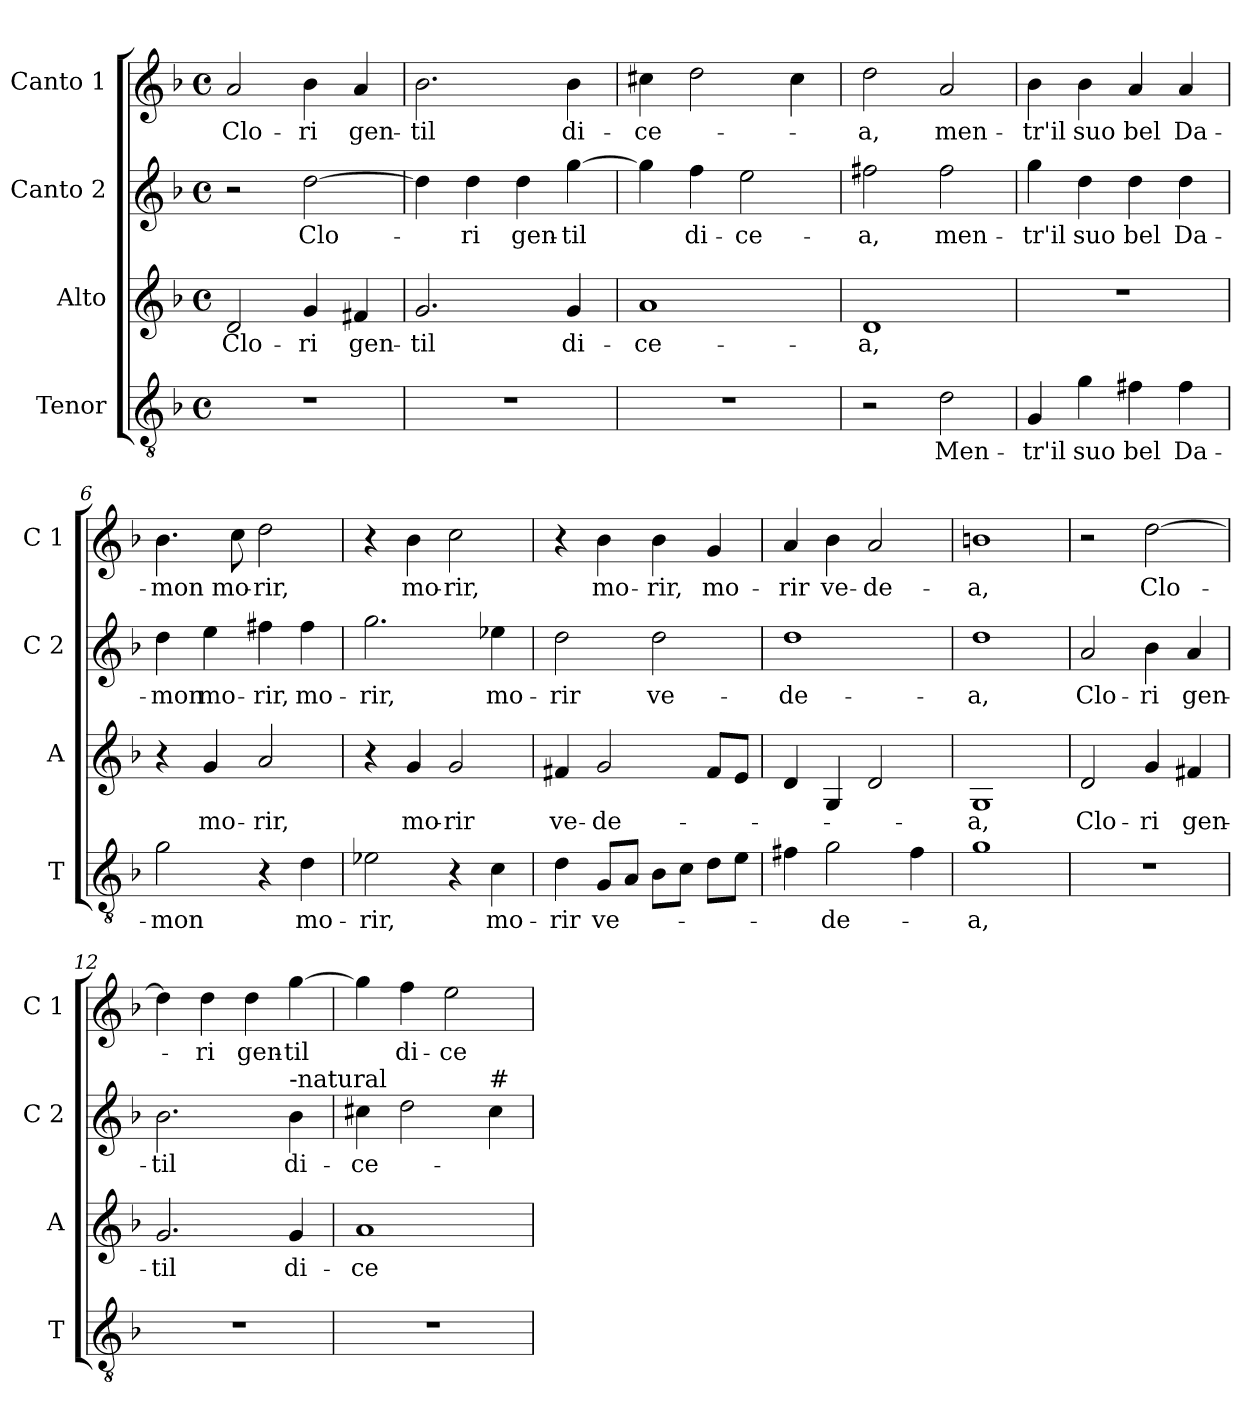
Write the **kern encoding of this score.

**kern	**text	**kern	**text	**kern	**text	**kern	**text
*part4	*part4	*part3	*part3	*part2	*part2	*part1	*part1
*staff4	*staff4	*staff3	*staff3	*staff2	*staff2	*staff1	*staff1
*I"Tenor	*	*I"Alto	*	*I"Canto 2	*	*I"Canto 1	*
*I'T	*	*I'A	*	*I'C 2	*	*I'C 1	*
*clefGv2	*	*clefG2	*	*clefG2	*	*clefG2	*
*k[b-]	*	*k[b-]	*	*k[b-]	*	*k[b-]	*
*F:	*	*F:	*	*F:	*	*F:	*
*M4/4	*	*M4/4	*	*M4/4	*	*M4/4	*
*met(c)	*	*met(c)	*	*met(c)	*	*met(c)	*
=1	=1	=1	=1	=1	=1	=1	=1
!	!	!	!LO:LY:b	!	!	!	!LO:LY:b
1r	.	2d/	Clo-	2r	.	2a/	Clo-
!	!	!	!LO:LY:b	!	!LO:LY:b	!	!LO:LY:b
.	.	4g/	-ri	[2dd\	Clo-	4b-\	-ri
!	!	!	!LO:LY:b	!	!	!	!LO:LY:b
.	.	4f#X/	gen-	.	.	4a/	gen-
=2	=2	=2	=2	=2	=2	=2	=2
!	!	!	!LO:LY:b	!	!	!	!LO:LY:b
1r	.	2.g/	-til	4dd\]	.	2.b-\	-til
!	!	!	!	!	!LO:LY:b	!	!
.	.	.	.	4dd\	-ri	.	.
!	!	!	!	!	!LO:LY:b	!	!
.	.	.	.	4dd\	gen-	.	.
!	!	!	!LO:LY:b	!	!LO:LY:b	!	!LO:LY:b
.	.	4g/	di-	[4gg\	-til	4b-\	di-
=3	=3	=3	=3	=3	=3	=3	=3
!	!	!	!LO:LY:b	!	!	!	!LO:LY:b
1r	.	1a	-ce-	4gg\]	.	4cc#X\	-ce-
!	!	!	!	!	!LO:LY:b	!	!
.	.	.	.	4ff\	di-	2dd\	.
!	!	!	!	!	!LO:LY:b	!	!
.	.	.	.	2ee\	-ce-	.	.
.	.	.	.	.	.	4cc#\	.
=4	=4	=4	=4	=4	=4	=4	=4
!	!	!	!LO:LY:b	!	!LO:LY:b	!	!LO:LY:b
2r	.	1d	-a,	2ff#X\	-a,	2dd\	-a,
!	!LO:LY:b	!	!	!	!LO:LY:b	!	!LO:LY:b
2d\	Men-	.	.	2ff#\	men-	2a/	men-
=5	=5	=5	=5	=5	=5	=5	=5
!	!LO:LY:b	!	!	!	!LO:LY:b	!	!LO:LY:b
4G/	-tr'il	1r	.	4gg\	-tr'il	4b-\	-tr'il
!	!LO:LY:b	!	!	!	!LO:LY:b	!	!LO:LY:b
4g\	suo	.	.	4dd\	suo	4b-\	suo
!	!LO:LY:b	!	!	!	!LO:LY:b	!	!LO:LY:b
4f#X\	bel	.	.	4dd\	bel	4a/	bel
!	!LO:LY:b	!	!	!	!LO:LY:b	!	!LO:LY:b
4f#\	Da-	.	.	4dd\	Da-	4a/	Da-
!!LO:LB:g=z
=6	=6	=6	=6	=6	=6	=6	=6
!	!LO:LY:b	!	!	!	!LO:LY:b	!	!LO:LY:b
2g\	-mon	4r	.	4dd\	-mon	4.b-\	-mon
!	!	!	!LO:LY:b	!	!LO:LY:b	!	!
.	.	4g/	mo-	4ee\	mo-	.	.
!	!	!	!	!	!	!	!LO:LY:b
.	.	.	.	.	.	8cc\	mo-
!	!	!	!LO:LY:b	!	!LO:LY:b	!	!LO:LY:b
4r	.	2a/	-rir,	4ff#X\	-rir,	2dd\	-rir,
!	!LO:LY:b	!	!	!	!LO:LY:b	!	!
4d\	mo-	.	.	4ff#\	mo-	.	.
=7	=7	=7	=7	=7	=7	=7	=7
!	!LO:LY:b	!	!	!	!LO:LY:b	!	!
2e-X\	-rir,	4r	.	2.gg\	-rir,	4r	.
!	!	!	!LO:LY:b	!	!	!	!LO:LY:b
.	.	4g/	mo-	.	.	4b-\	mo-
!	!	!	!LO:LY:b	!	!	!	!LO:LY:b
4r	.	2g/	-rir	.	.	2cc\	-rir,
!	!LO:LY:b	!	!	!	!LO:LY:b	!	!
4c\	mo-	.	.	4ee-X\	mo-	.	.
=8	=8	=8	=8	=8	=8	=8	=8
!	!LO:LY:b	!	!LO:LY:b	!	!LO:LY:b	!	!
4d\	-rir	4f#X/	ve-	2dd\	-rir	4r	.
!	!LO:LY:b	!	!LO:LY:b	!	!	!	!LO:LY:b
8G/L	ve-	2g/	-de-	.	.	4b-\	mo-
8A/J	.	.	.	.	.	.	.
!	!	!	!	!	!LO:LY:b	!	!LO:LY:b
8B-\L	.	.	.	2dd\	ve-	4b-\	-rir,
8c\J	.	.	.	.	.	.	.
!	!	!	!	!	!	!	!LO:LY:b
8d\L	.	8f#/L	.	.	.	4g/	mo-
8e\J	.	8e/J	.	.	.	.	.
=9	=9	=9	=9	=9	=9	=9	=9
!	!	!	!	!	!LO:LY:b	!	!LO:LY:b
4f#X\	.	4d/	.	1dd	-de-	4a/	-rir
!	!LO:LY:b	!	!	!	!	!	!LO:LY:b
2g\	-de-	4G/	.	.	.	4b-\	ve-
!	!	!	!	!	!	!	!LO:LY:b
.	.	2d/	.	.	.	2a/	-de-
4f#\	.	.	.	.	.	.	.
=10	=10	=10	=10	=10	=10	=10	=10
!	!LO:LY:b	!	!LO:LY:b	!	!LO:LY:b	!	!LO:LY:b
1g	-a,	1G	-a,	1dd	-a,	1bn	-a,
=11	=11	=11	=11	=11	=11	=11	=11
!	!	!	!LO:LY:b	!	!LO:LY:b	!	!
1r	.	2d/	Clo-	2a/	Clo-	2r	.
!	!	!	!LO:LY:b	!	!LO:LY:b	!	!LO:LY:b
.	.	4g/	-ri	4b-\	-ri	[2dd\	Clo-
!	!	!	!LO:LY:b	!	!LO:LY:b	!	!
.	.	4f#X/	gen-	4a/	gen-	.	.
!!LO:LB:g=z
=12	=12	=12	=12	=12	=12	=12	=12
!	!	!	!LO:LY:b	!	!LO:LY:b	!	!
1r	.	2.g/	-til	2.b-\	-til	4dd\]	.
!	!	!	!	!	!	!	!LO:LY:b
.	.	.	.	.	.	4dd\	-ri
!	!	!	!	!	!	!	!LO:LY:b
.	.	.	.	.	.	4dd\	gen-
!	!	!	!	!LO:TX:a:t=-natural	!	!	!
!	!	!	!LO:LY:b	!	!LO:LY:b	!	!LO:LY:b
.	.	4g/	di-	4b-\	di-	[4gg\	-til
=13	=13	=13	=13	=13	=13	=13	=13
!	!	!	!LO:LY:b	!	!LO:LY:b	!	!
1r	.	1a	-ce-	4cc#X\	-ce-	4gg\]	.
!	!	!	!	!	!	!	!LO:LY:b
.	.	.	.	2dd\	.	4ff\	di-
!	!	!	!	!	!	!	!LO:LY:b
.	.	.	.	.	.	2ee\	-ce-
!	!	!	!	!LO:TX:a:t=#	!	!	!
.	.	.	.	4cc#\	.	.	.
=	=	=	=	=	=	=	=
*-	*-	*-	*-	*-	*-	*-	*-
